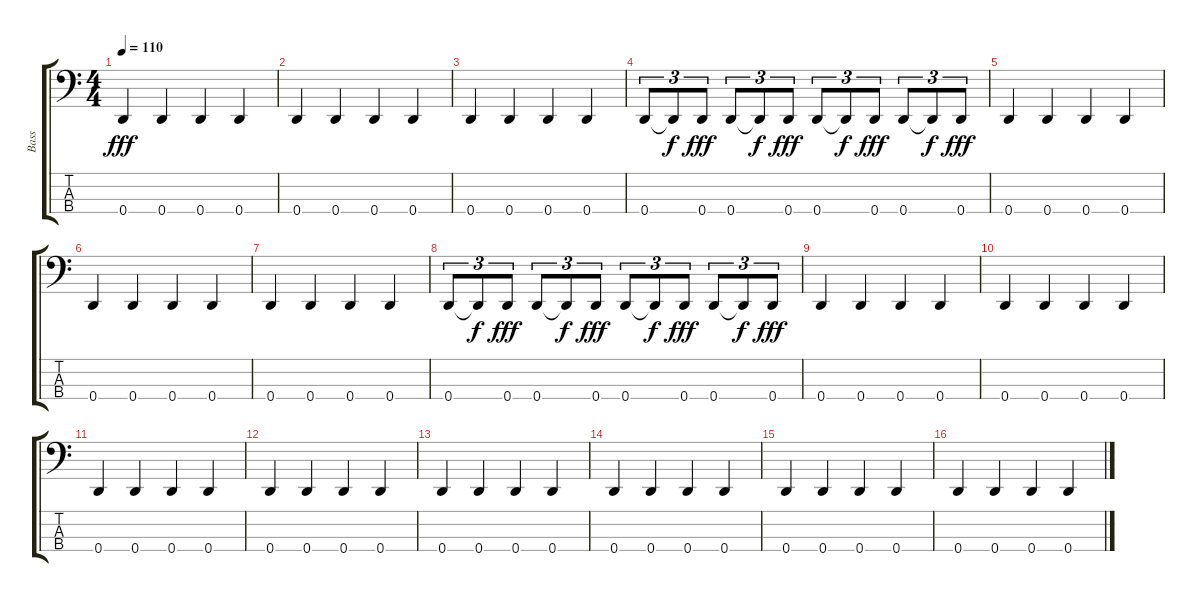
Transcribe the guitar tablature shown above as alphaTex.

\track ("Bass" "Bass") {instrument electricbassfinger}
\staff {score tabs}
\tuning (F2 C2 G1 D1) {hide}
\ts (4 4)
\tempo 110
\clef f4
\ks c
0.4.4{dy fff} 0.4.4 0.4.4 0.4.4 |
0.4.4 0.4.4 0.4.4 0.4.4 |
0.4.4 0.4.4 0.4.4 0.4.4 |
0.4.8{tu (3 2)} 0.4{t}.8{tu (3 2) dy f} 0.4.8{tu (3 2) dy fff} 0.4.8{tu (3 2)} 0.4{t}.8{tu (3 2) dy f} 0.4.8{tu (3 2) dy fff} 0.4.8{tu (3 2)} 0.4{t}.8{tu (3 2) dy f} 0.4.8{tu (3 2) dy fff} 0.4.8{tu (3 2)} 0.4{t}.8{tu (3 2) dy f} 0.4.8{tu (3 2) dy fff} |
0.4.4 0.4.4 0.4.4 0.4.4 |
0.4.4 0.4.4 0.4.4 0.4.4 |
0.4.4 0.4.4 0.4.4 0.4.4 |
0.4.8{tu (3 2)} 0.4{t}.8{tu (3 2) dy f} 0.4.8{tu (3 2) dy fff} 0.4.8{tu (3 2)} 0.4{t}.8{tu (3 2) dy f} 0.4.8{tu (3 2) dy fff} 0.4.8{tu (3 2)} 0.4{t}.8{tu (3 2) dy f} 0.4.8{tu (3 2) dy fff} 0.4.8{tu (3 2)} 0.4{t}.8{tu (3 2) dy f} 0.4.8{tu (3 2) dy fff} |
0.4.4 0.4.4 0.4.4 0.4.4 |
0.4.4 0.4.4 0.4.4 0.4.4 |
0.4.4 0.4.4 0.4.4 0.4.4 |
0.4.4 0.4.4 0.4.4 0.4.4 |
0.4.4 0.4.4 0.4.4 0.4.4 |
0.4.4 0.4.4 0.4.4 0.4.4 |
0.4.4 0.4.4 0.4.4 0.4.4 |
0.4.4 0.4.4 0.4.4 0.4.4
